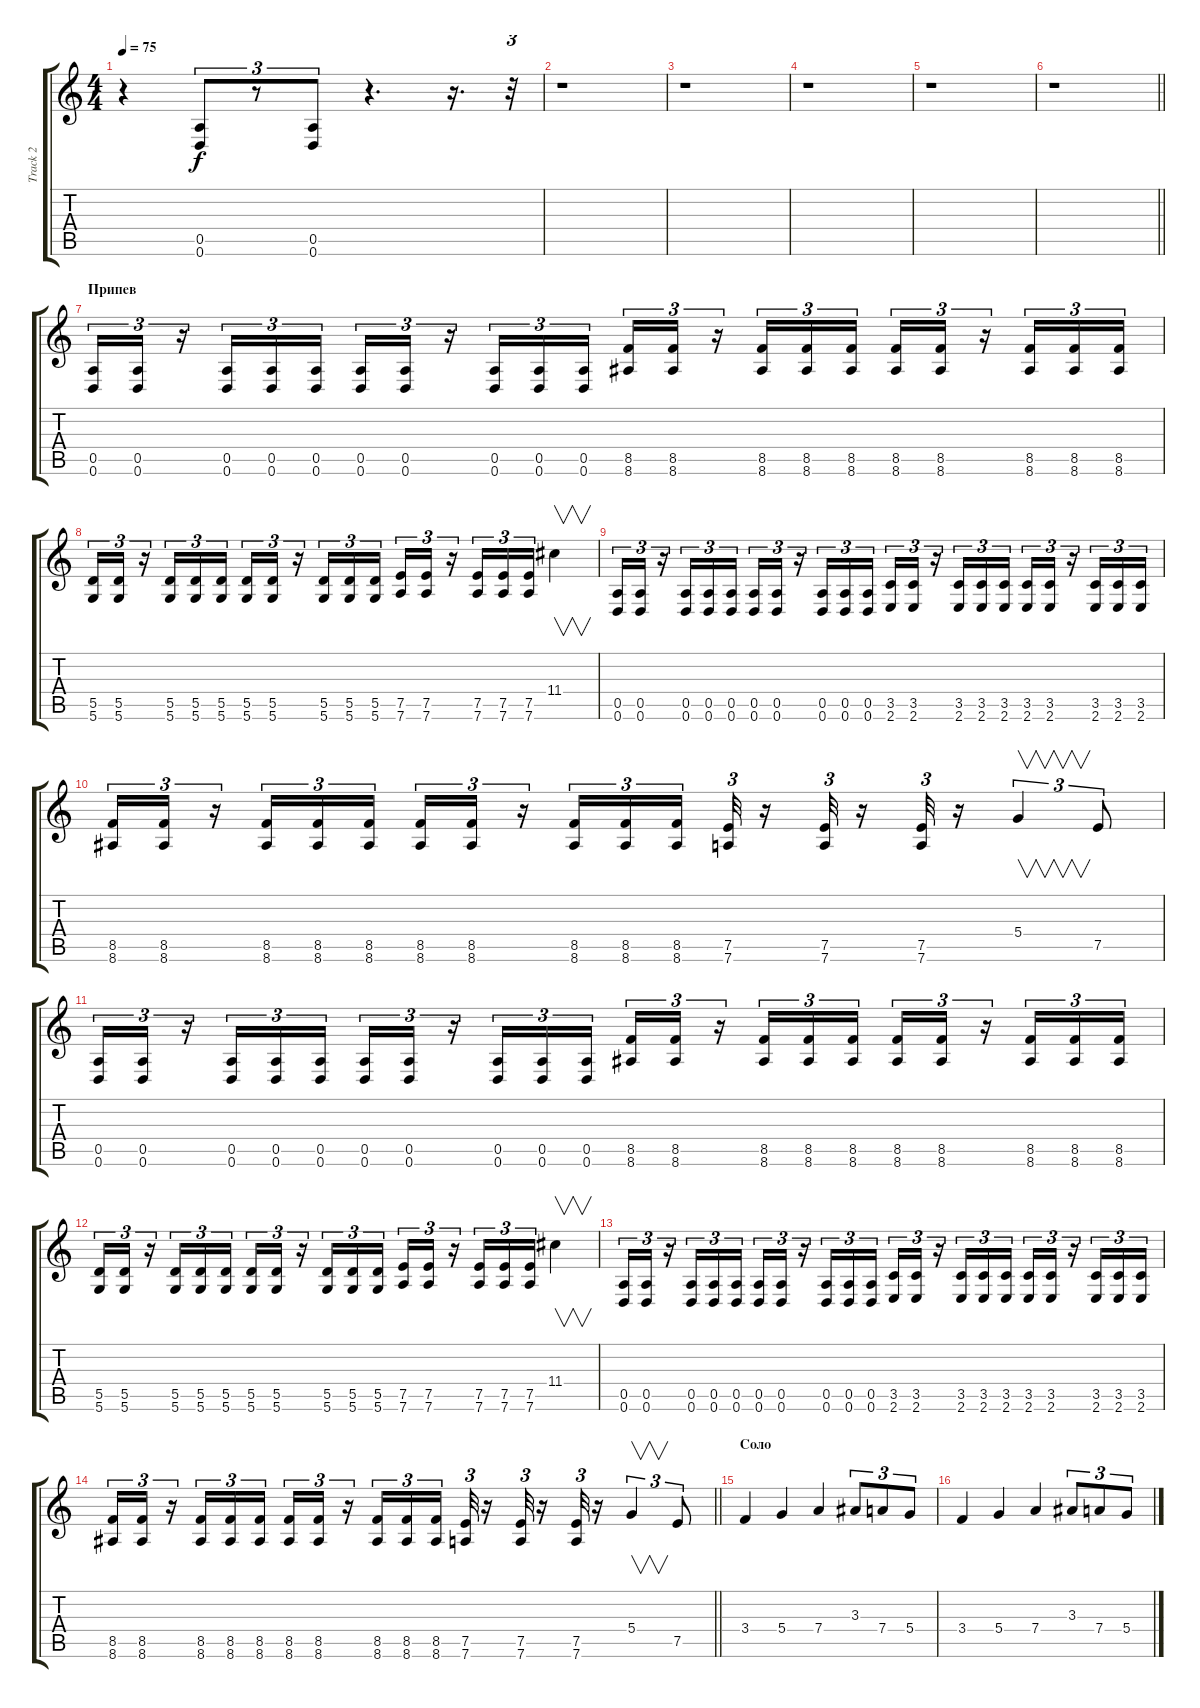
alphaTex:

\track ("Track 2" "Track 2") {instrument distortionguitar}
\staff {score tabs}
\tuning (E4 B3 G3 D3 A2 D2) {hide}
\ts (4 4)
\tempo 75
\clef g2
\ks c
r.4{dy f} (0.5 0.6).8{tu (3 2)} r.8{tu (3 2)} (0.5 0.6).8{tu (3 2)} r.4{d} r.16{d} r.32{tu (3 2)} |
r.1 |
r.1 |
r.1 |
r.1 |
\barLineRight lightlight
r.1 |
\section ("" "Припев")
(0.5 0.6).16{tu (3 2)} (0.5 0.6).16{tu (3 2)} r.16{tu (3 2)} (0.5 0.6).16{tu (3 2)} (0.5 0.6).16{tu (3 2)} (0.5 0.6).16{tu (3 2)} (0.5 0.6).16{tu (3 2)} (0.5 0.6).16{tu (3 2)} r.16{tu (3 2)} (0.5 0.6).16{tu (3 2)} (0.5 0.6).16{tu (3 2)} (0.5 0.6).16{tu (3 2)} (8.5 8.6).16{tu (3 2)} (8.5 8.6).16{tu (3 2)} r.16{tu (3 2)} (8.5 8.6).16{tu (3 2)} (8.5 8.6).16{tu (3 2)} (8.5 8.6).16{tu (3 2)} (8.5 8.6).16{tu (3 2)} (8.5 8.6).16{tu (3 2)} r.16{tu (3 2)} (8.5 8.6).16{tu (3 2)} (8.5 8.6).16{tu (3 2)} (8.5 8.6).16{tu (3 2)} |
(5.5 5.6).16{tu (3 2)} (5.5 5.6).16{tu (3 2)} r.16{tu (3 2)} (5.5 5.6).16{tu (3 2)} (5.5 5.6).16{tu (3 2)} (5.5 5.6).16{tu (3 2)} (5.5 5.6).16{tu (3 2)} (5.5 5.6).16{tu (3 2)} r.16{tu (3 2)} (5.5 5.6).16{tu (3 2)} (5.5 5.6).16{tu (3 2)} (5.5 5.6).16{tu (3 2)} (7.5 7.6).16{tu (3 2)} (7.5 7.6).16{tu (3 2)} r.16{tu (3 2)} (7.5 7.6).16{tu (3 2)} (7.5 7.6).16{tu (3 2)} (7.5 7.6).16{tu (3 2)} 11.4.4{v} |
(0.5 0.6).16{tu (3 2)} (0.5 0.6).16{tu (3 2)} r.16{tu (3 2)} (0.5 0.6).16{tu (3 2)} (0.5 0.6).16{tu (3 2)} (0.5 0.6).16{tu (3 2)} (0.5 0.6).16{tu (3 2)} (0.5 0.6).16{tu (3 2)} r.16{tu (3 2)} (0.5 0.6).16{tu (3 2)} (0.5 0.6).16{tu (3 2)} (0.5 0.6).16{tu (3 2)} (3.5 2.6).16{tu (3 2)} (3.5 2.6).16{tu (3 2)} r.16{tu (3 2)} (3.5 2.6).16{tu (3 2)} (3.5 2.6).16{tu (3 2)} (3.5 2.6).16{tu (3 2)} (3.5 2.6).16{tu (3 2)} (3.5 2.6).16{tu (3 2)} r.16{tu (3 2)} (3.5 2.6).16{tu (3 2)} (3.5 2.6).16{tu (3 2)} (3.5 2.6).16{tu (3 2)} |
(8.5 8.6).16{tu (3 2)} (8.5 8.6).16{tu (3 2)} r.16{tu (3 2)} (8.5 8.6).16{tu (3 2)} (8.5 8.6).16{tu (3 2)} (8.5 8.6).16{tu (3 2)} (8.5 8.6).16{tu (3 2)} (8.5 8.6).16{tu (3 2)} r.16{tu (3 2)} (8.5 8.6).16{tu (3 2)} (8.5 8.6).16{tu (3 2)} (8.5 8.6).16{tu (3 2)} (7.5 7.6).32{tu (3 2)} r.16 (7.5 7.6).32{tu (3 2)} r.16 (7.5 7.6).32{tu (3 2)} r.16 5.4.4{v tu (3 2)} 7.5.8{tu (3 2)} |
(0.5 0.6).16{tu (3 2)} (0.5 0.6).16{tu (3 2)} r.16{tu (3 2)} (0.5 0.6).16{tu (3 2)} (0.5 0.6).16{tu (3 2)} (0.5 0.6).16{tu (3 2)} (0.5 0.6).16{tu (3 2)} (0.5 0.6).16{tu (3 2)} r.16{tu (3 2)} (0.5 0.6).16{tu (3 2)} (0.5 0.6).16{tu (3 2)} (0.5 0.6).16{tu (3 2)} (8.5 8.6).16{tu (3 2)} (8.5 8.6).16{tu (3 2)} r.16{tu (3 2)} (8.5 8.6).16{tu (3 2)} (8.5 8.6).16{tu (3 2)} (8.5 8.6).16{tu (3 2)} (8.5 8.6).16{tu (3 2)} (8.5 8.6).16{tu (3 2)} r.16{tu (3 2)} (8.5 8.6).16{tu (3 2)} (8.5 8.6).16{tu (3 2)} (8.5 8.6).16{tu (3 2)} |
(5.5 5.6).16{tu (3 2)} (5.5 5.6).16{tu (3 2)} r.16{tu (3 2)} (5.5 5.6).16{tu (3 2)} (5.5 5.6).16{tu (3 2)} (5.5 5.6).16{tu (3 2)} (5.5 5.6).16{tu (3 2)} (5.5 5.6).16{tu (3 2)} r.16{tu (3 2)} (5.5 5.6).16{tu (3 2)} (5.5 5.6).16{tu (3 2)} (5.5 5.6).16{tu (3 2)} (7.5 7.6).16{tu (3 2)} (7.5 7.6).16{tu (3 2)} r.16{tu (3 2)} (7.5 7.6).16{tu (3 2)} (7.5 7.6).16{tu (3 2)} (7.5 7.6).16{tu (3 2)} 11.4.4{v} |
(0.5 0.6).16{tu (3 2)} (0.5 0.6).16{tu (3 2)} r.16{tu (3 2)} (0.5 0.6).16{tu (3 2)} (0.5 0.6).16{tu (3 2)} (0.5 0.6).16{tu (3 2)} (0.5 0.6).16{tu (3 2)} (0.5 0.6).16{tu (3 2)} r.16{tu (3 2)} (0.5 0.6).16{tu (3 2)} (0.5 0.6).16{tu (3 2)} (0.5 0.6).16{tu (3 2)} (3.5 2.6).16{tu (3 2)} (3.5 2.6).16{tu (3 2)} r.16{tu (3 2)} (3.5 2.6).16{tu (3 2)} (3.5 2.6).16{tu (3 2)} (3.5 2.6).16{tu (3 2)} (3.5 2.6).16{tu (3 2)} (3.5 2.6).16{tu (3 2)} r.16{tu (3 2)} (3.5 2.6).16{tu (3 2)} (3.5 2.6).16{tu (3 2)} (3.5 2.6).16{tu (3 2)} |
\barLineRight lightlight
(8.5 8.6).16{tu (3 2)} (8.5 8.6).16{tu (3 2)} r.16{tu (3 2)} (8.5 8.6).16{tu (3 2)} (8.5 8.6).16{tu (3 2)} (8.5 8.6).16{tu (3 2)} (8.5 8.6).16{tu (3 2)} (8.5 8.6).16{tu (3 2)} r.16{tu (3 2)} (8.5 8.6).16{tu (3 2)} (8.5 8.6).16{tu (3 2)} (8.5 8.6).16{tu (3 2)} (7.5 7.6).32{tu (3 2)} r.16 (7.5 7.6).32{tu (3 2)} r.16 (7.5 7.6).32{tu (3 2)} r.16 5.4.4{v tu (3 2)} 7.5.8{tu (3 2)} |
\section ("" "Соло")
3.4.4 5.4.4 7.4.4 3.3.8{tu (3 2)} 7.4.8{tu (3 2)} 5.4.8{tu (3 2)} |
3.4.4 5.4.4 7.4.4 3.3.8{tu (3 2)} 7.4.8{tu (3 2)} 5.4.8{tu (3 2)}
